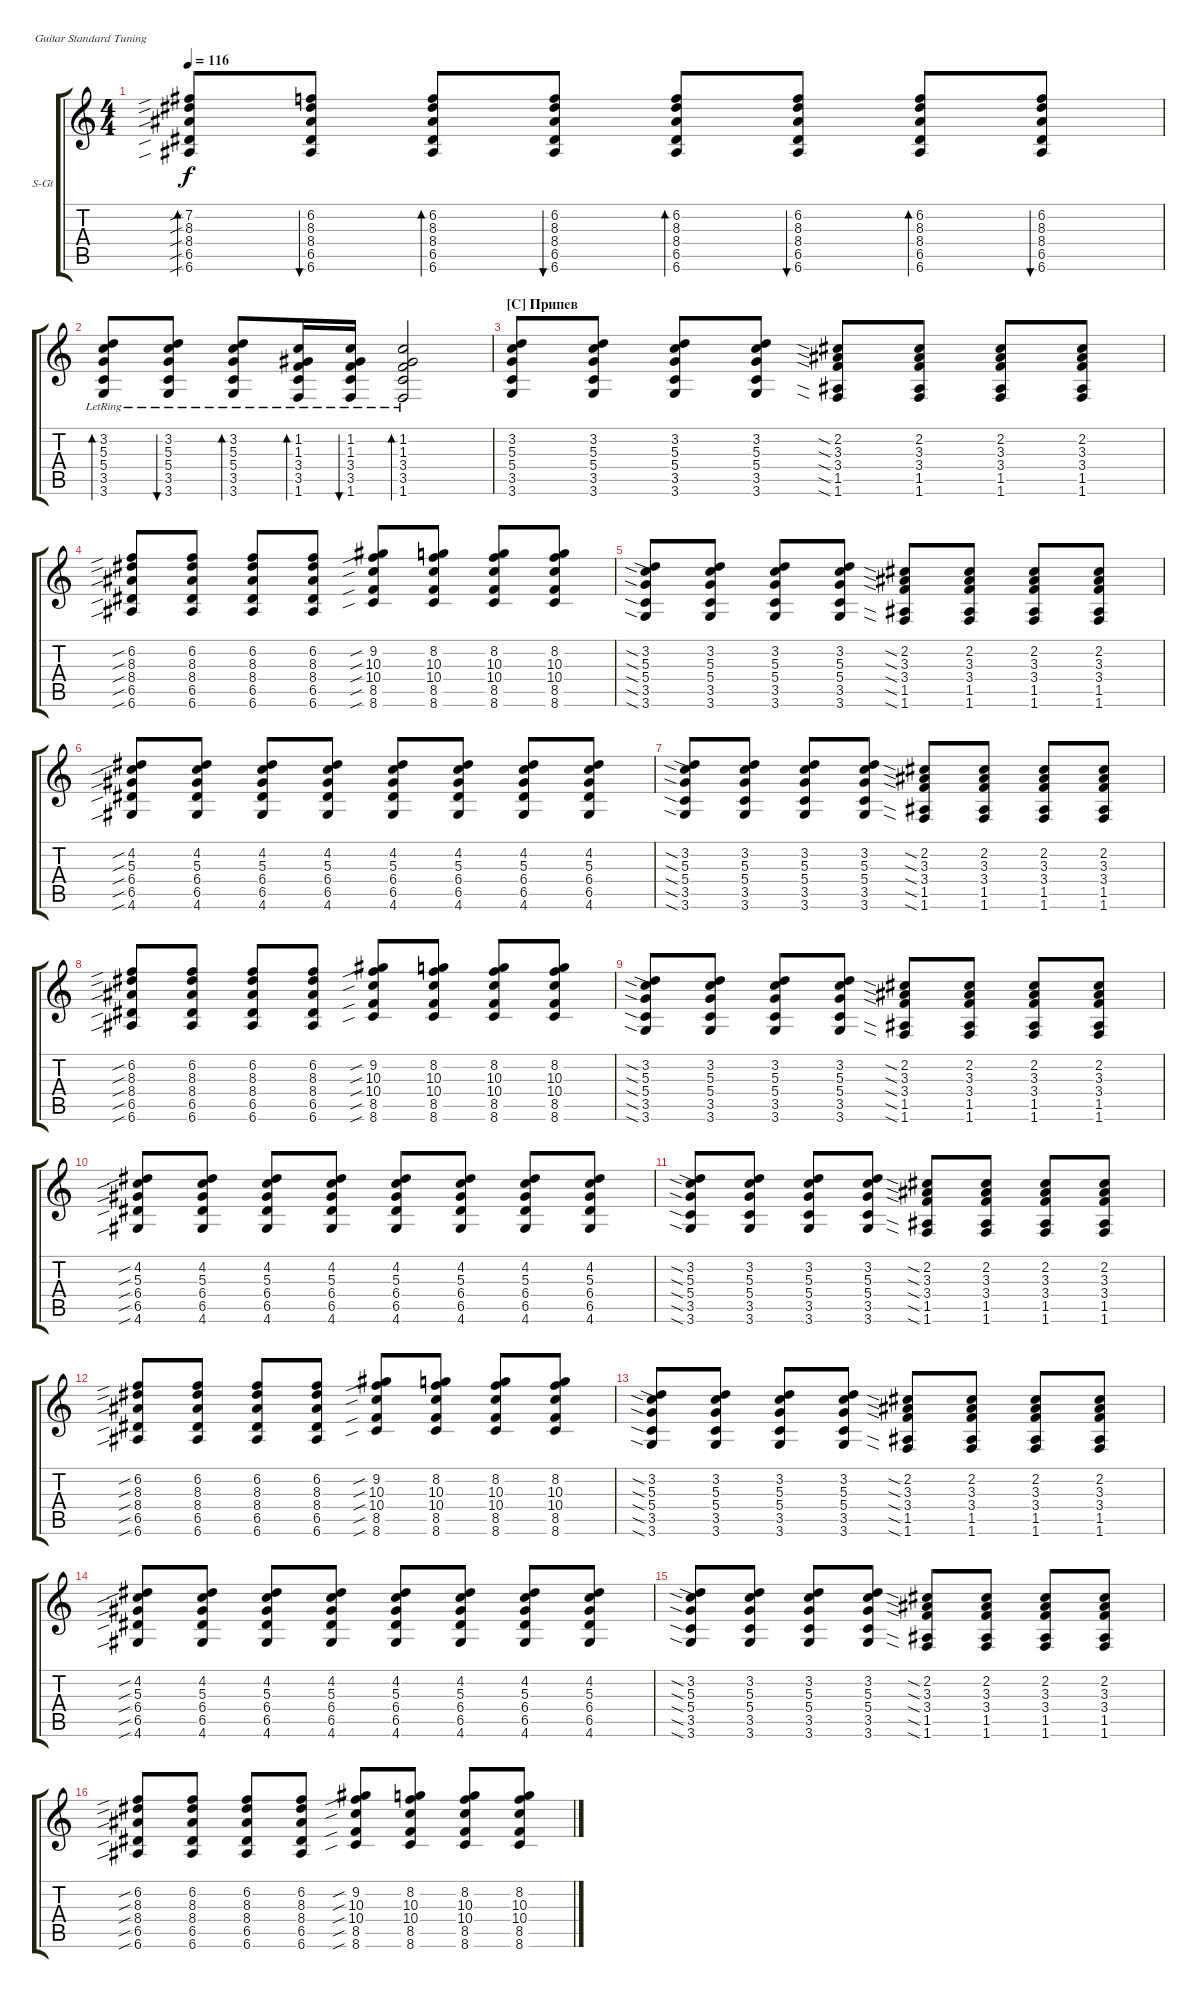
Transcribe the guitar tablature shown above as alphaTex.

\defaultSystemsLayout 4
\bracketExtendMode groupsimilarinstruments
\firstSystemTrackNameOrientation horizontal
\otherSystemsTrackNameOrientation horizontal
\track ("Steel Guitar" "S-Gt") {instrument acousticguitarsteel}
\staff {score tabs}
\tuning (E4 B3 G3 D3 A2 E2)
\ts (4 4)
\tempo 116
\clef g2
\ks c
(8.4{sib} 6.5{sib} 8.3{sib} 7.2{sib} 6.6{sib}).8{bd 51 dy f} (8.4 6.5 8.3 6.2 6.6).8{bu 51} (8.4 6.5 8.3 6.2 6.6).8{bd 51} (8.4 6.5 8.3 6.2 6.6).8{bu 51} (8.4 6.5 8.3 6.2 6.6).8{bd 51} (8.4 6.5 8.3 6.2 6.6).8{bu 51} (8.4 6.5 8.3 6.2 6.6).8{bd 51} (8.4 6.5 8.3 6.2 6.6).8{bu 51} |
(5.3{lr} 5.4{lr} 3.5{lr} 3.6{lr} 3.2{lr}).8{bd 119} (5.3{lr} 5.4{lr} 3.5{lr} 3.2{lr} 3.6{lr}).8{bu 119} (5.3{lr} 5.4{lr} 3.5{lr} 3.6{lr} 3.2{lr}).8{bd 119} (1.3{lr} 3.4{lr} 3.5{lr} 1.6{lr} 1.2{lr}).16{bd 42} (1.3{lr} 3.4{lr} 3.5{lr} 1.2{lr} 1.6{lr}).16{bu 30} (1.3{lr} 3.4{lr} 3.5{lr} 1.6{lr} 1.2{lr}).2{bd 107} |
\section ("C" "Припев")
(5.4 3.5 5.3 3.6 3.2).8 (5.4 3.5 3.2 5.3 3.6).8 (5.4 3.5 3.6 5.3 3.2).8 (5.4 3.5 5.3 3.2 3.6).8 (3.4{sia} 1.5{sia} 1.6{sia} 3.3{sia} 2.2{sia}).8 (3.4 1.5 2.2 3.3 1.6).8 (3.4 1.5 2.2 3.3 1.6).8 (3.4 1.5 2.2 3.3 1.6).8 |
(8.4{sib} 6.5{sib} 6.6{sib} 8.3{sib} 6.2{sib}).8 (8.4 6.5 6.6 8.3 6.2).8 (8.4 6.5 6.6 8.3 6.2).8 (8.4 6.5 6.6 8.3 6.2).8 (10.4{sib} 8.5{sib} 8.6{sib} 10.3{sib} 9.2{sib}).8 (10.4 8.5 8.6 10.3 8.2).8 (10.4 8.5 8.6 10.3 8.2).8 (10.4 8.5 8.6 10.3 8.2).8 |
(5.4{sia} 3.5{sia} 3.6{sia} 5.3{sia} 3.2{sia}).8 (5.4 3.5 3.6 5.3 3.2).8 (5.4 3.5 3.6 5.3 3.2).8 (5.4 3.5 3.6 5.3 3.2).8 (3.4{sia} 1.5{sia} 1.6{sia} 3.3{sia} 2.2{sia}).8 (3.4 1.5 1.6 3.3 2.2).8 (3.4 1.5 1.6 3.3 2.2).8 (3.4 1.5 1.6 3.3 2.2).8 |
(6.5{sib} 4.6{sib} 6.4{sib} 5.3{sib} 4.2{sib}).8 (6.5 4.6 6.4 5.3 4.2).8 (6.5 4.6 6.4 5.3 4.2).8 (6.5 4.6 6.4 5.3 4.2).8 (6.5 4.6 6.4 5.3 4.2).8 (6.5 4.6 6.4 5.3 4.2).8 (6.5 4.6 6.4 5.3 4.2).8 (6.5 4.6 6.4 5.3 4.2).8 |
(5.4{sia} 3.5{sia} 5.3{sia} 3.6{sia} 3.2{sia}).8 (5.4 3.5 3.2 5.3 3.6).8 (5.4 3.5 3.6 5.3 3.2).8 (5.4 3.5 5.3 3.2 3.6).8 (3.4{sia} 1.5{sia} 1.6{sia} 3.3{sia} 2.2{sia}).8 (3.4 1.5 2.2 3.3 1.6).8 (3.4 1.5 2.2 3.3 1.6).8 (3.4 1.5 2.2 3.3 1.6).8 |
(8.4{sib} 6.5{sib} 6.6{sib} 8.3{sib} 6.2{sib}).8 (8.4 6.5 6.6 8.3 6.2).8 (8.4 6.5 6.6 8.3 6.2).8 (8.4 6.5 6.6 8.3 6.2).8 (10.4{sib} 8.5{sib} 8.6{sib} 10.3{sib} 9.2{sib}).8 (10.4 8.5 8.6 10.3 8.2).8 (10.4 8.5 8.6 10.3 8.2).8 (10.4 8.5 8.6 10.3 8.2).8 |
(5.4{sia} 3.5{sia} 3.6{sia} 5.3{sia} 3.2{sia}).8 (5.4 3.5 3.6 5.3 3.2).8 (5.4 3.5 3.6 5.3 3.2).8 (5.4 3.5 3.6 5.3 3.2).8 (3.4{sia} 1.5{sia} 1.6{sia} 3.3{sia} 2.2{sia}).8 (3.4 1.5 1.6 3.3 2.2).8 (3.4 1.5 1.6 3.3 2.2).8 (3.4 1.5 1.6 3.3 2.2).8 |
(6.5{sib} 4.6{sib} 6.4{sib} 5.3{sib} 4.2{sib}).8 (6.5 4.6 6.4 5.3 4.2).8 (6.5 4.6 6.4 5.3 4.2).8 (6.5 4.6 6.4 5.3 4.2).8 (6.5 4.6 6.4 5.3 4.2).8 (6.5 4.6 6.4 5.3 4.2).8 (6.5 4.6 6.4 5.3 4.2).8 (6.5 4.6 6.4 5.3 4.2).8 |
(5.4{sia} 3.5{sia} 5.3{sia} 3.6{sia} 3.2{sia}).8 (5.4 3.5 3.2 5.3 3.6).8 (5.4 3.5 3.6 5.3 3.2).8 (5.4 3.5 5.3 3.2 3.6).8 (3.4{sia} 1.5{sia} 1.6{sia} 3.3{sia} 2.2{sia}).8 (3.4 1.5 2.2 3.3 1.6).8 (3.4 1.5 2.2 3.3 1.6).8 (3.4 1.5 2.2 3.3 1.6).8 |
(8.4{sib} 6.5{sib} 6.6{sib} 8.3{sib} 6.2{sib}).8 (8.4 6.5 6.6 8.3 6.2).8 (8.4 6.5 6.6 8.3 6.2).8 (8.4 6.5 6.6 8.3 6.2).8 (10.4{sib} 8.5{sib} 8.6{sib} 10.3{sib} 9.2{sib}).8 (10.4 8.5 8.6 10.3 8.2).8 (10.4 8.5 8.6 10.3 8.2).8 (10.4 8.5 8.6 10.3 8.2).8 |
(5.4{sia} 3.5{sia} 3.6{sia} 5.3{sia} 3.2{sia}).8 (5.4 3.5 3.6 5.3 3.2).8 (5.4 3.5 3.6 5.3 3.2).8 (5.4 3.5 3.6 5.3 3.2).8 (3.4{sia} 1.5{sia} 1.6{sia} 3.3{sia} 2.2{sia}).8 (3.4 1.5 1.6 3.3 2.2).8 (3.4 1.5 1.6 3.3 2.2).8 (3.4 1.5 1.6 3.3 2.2).8 |
(6.5{sib} 4.6{sib} 6.4{sib} 5.3{sib} 4.2{sib}).8 (6.5 4.6 6.4 5.3 4.2).8 (6.5 4.6 6.4 5.3 4.2).8 (6.5 4.6 6.4 5.3 4.2).8 (6.5 4.6 6.4 5.3 4.2).8 (6.5 4.6 6.4 5.3 4.2).8 (6.5 4.6 6.4 5.3 4.2).8 (6.5 4.6 6.4 5.3 4.2).8 |
(5.4{sia} 3.5{sia} 5.3{sia} 3.6{sia} 3.2{sia}).8 (5.4 3.5 3.2 5.3 3.6).8 (5.4 3.5 3.6 5.3 3.2).8 (5.4 3.5 5.3 3.2 3.6).8 (3.4{sia} 1.5{sia} 1.6{sia} 3.3{sia} 2.2{sia}).8 (3.4 1.5 2.2 3.3 1.6).8 (3.4 1.5 2.2 3.3 1.6).8 (3.4 1.5 2.2 3.3 1.6).8 |
(8.4{sib} 6.5{sib} 6.6{sib} 8.3{sib} 6.2{sib}).8 (8.4 6.5 6.6 8.3 6.2).8 (8.4 6.5 6.6 8.3 6.2).8 (8.4 6.5 6.6 8.3 6.2).8 (10.4{sib} 8.5{sib} 8.6{sib} 10.3{sib} 9.2{sib}).8 (10.4 8.5 8.6 10.3 8.2).8 (10.4 8.5 8.6 10.3 8.2).8 (10.4 8.5 8.6 10.3 8.2).8
